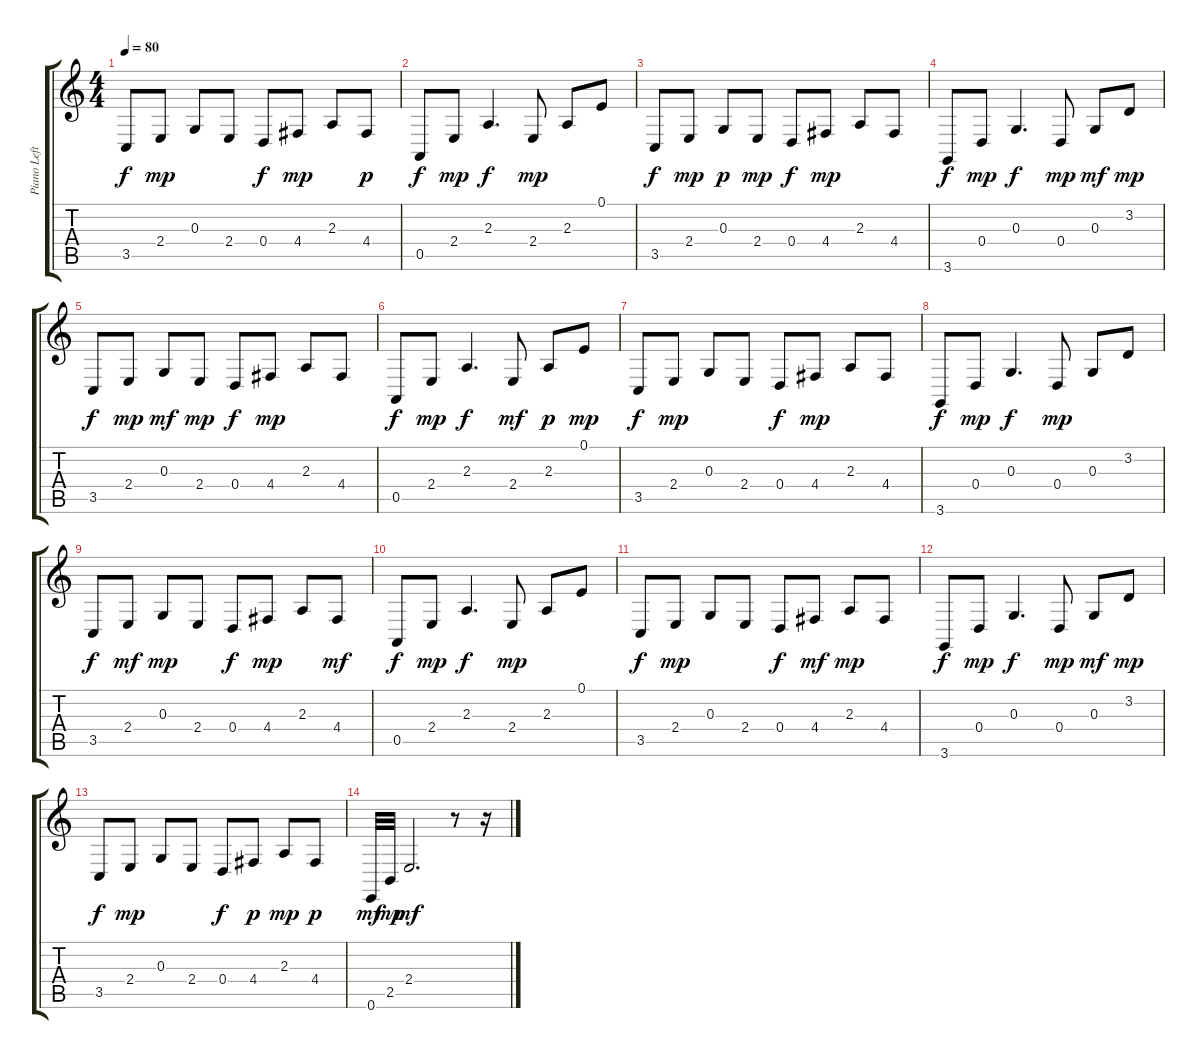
\track ("Piano Left" "Piano Left") {instrument acousticgrandpiano}
\staff {score tabs}
\tuning (E4 B3 G3 D3 A2 E2) {hide}
\ts (4 4)
\tempo 80
\clef g2
\ks c
3.5.8{dy f} 2.4.8{dy mp} 0.3.8 2.4.8 0.4.8{dy f} 4.4.8{dy mp} 2.3.8 4.4.8{dy p} |
0.5.8{dy f} 2.4.8{dy mp} 2.3.4{d dy f} 2.4.8{dy mp} 2.3.8 0.1.8 |
3.5.8{dy f} 2.4.8{dy mp} 0.3.8{dy p} 2.4.8{dy mp} 0.4.8{dy f} 4.4.8{dy mp} 2.3.8 4.4.8 |
3.6.8{dy f} 0.4.8{dy mp} 0.3.4{d dy f} 0.4.8{dy mp} 0.3.8{dy mf} 3.2.8{dy mp} |
3.5.8{dy f} 2.4.8{dy mp} 0.3.8{dy mf} 2.4.8{dy mp} 0.4.8{dy f} 4.4.8{dy mp} 2.3.8 4.4.8 |
0.5.8{dy f} 2.4.8{dy mp} 2.3.4{d dy f} 2.4.8{dy mf} 2.3.8{dy p} 0.1.8{dy mp} |
3.5.8{dy f} 2.4.8{dy mp} 0.3.8 2.4.8 0.4.8{dy f} 4.4.8{dy mp} 2.3.8 4.4.8 |
3.6.8{dy f} 0.4.8{dy mp} 0.3.4{d dy f} 0.4.8{dy mp} 0.3.8 3.2.8 |
3.5.8{dy f} 2.4.8{dy mf} 0.3.8{dy mp} 2.4.8 0.4.8{dy f} 4.4.8{dy mp} 2.3.8 4.4.8{dy mf} |
0.5.8{dy f} 2.4.8{dy mp} 2.3.4{d dy f} 2.4.8{dy mp} 2.3.8 0.1.8 |
3.5.8{dy f} 2.4.8{dy mp} 0.3.8 2.4.8 0.4.8{dy f} 4.4.8{dy mf} 2.3.8{dy mp} 4.4.8 |
3.6.8{dy f} 0.4.8{dy mp} 0.3.4{d dy f} 0.4.8{dy mp} 0.3.8{dy mf} 3.2.8{dy mp} |
3.5.8{dy f} 2.4.8{dy mp} 0.3.8 2.4.8 0.4.8{dy f} 4.4.8{dy p} 2.3.8{dy mp} 4.4.8{dy p} |
0.6.32{dy mf} 2.5.32{dy mp} 2.4.2{d dy mf} r.8 r.16
